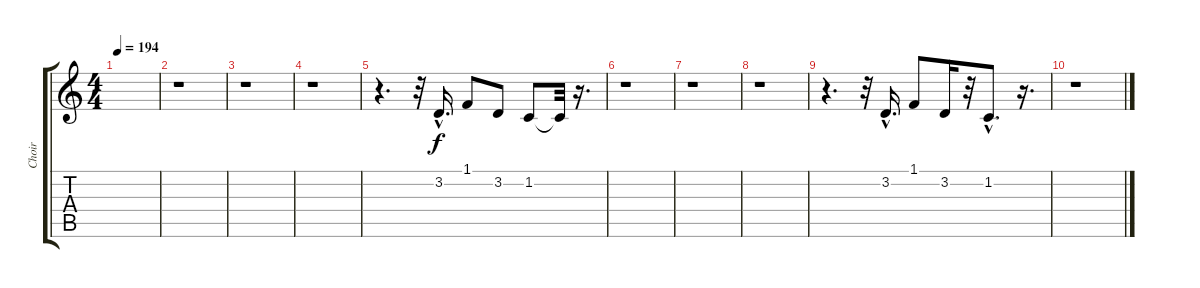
\track ("Choir" "Choir") {instrument harmonica}
\staff {score tabs}
\tuning (E4 B3 G3 D3 A2 E2) {hide}
\ts (4 4)
\tempo 194
\clef g2
\ks c
|
r.1 |
r.1 |
r.1 |
r.4{d} r.32 3.2{hac}.16{d} 1.1.8 3.2.8 1.2.8 1.2{t}.32 r.16{d} |
r.1 |
r.1 |
r.1 |
r.4{d} r.32 3.2{hac}.16{d} 1.1.8 3.2.16 r.32 1.2{hac}.8{d} r.16{d} |
r.1
